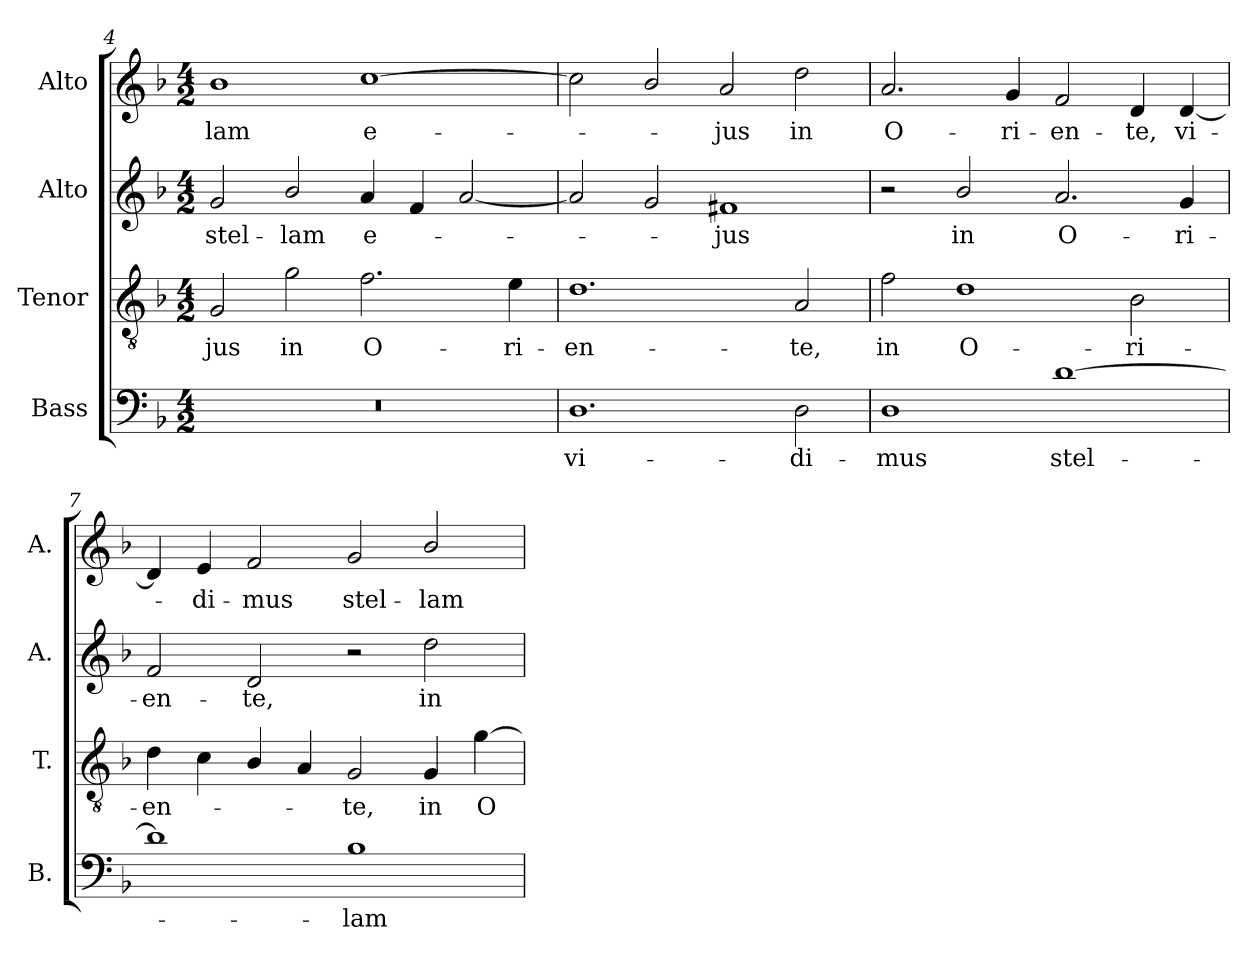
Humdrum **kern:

**kern	**text	**kern	**text	**kern	**text	**kern	**text
*part4	*part4	*part3	*part3	*part2	*part2	*part1	*part1
*staff4	*staff4	*staff3	*staff3	*staff2	*staff2	*staff1	*staff1
*I"Bass	*	*I"Tenor	*	*I"Alto	*	*I"Alto	*
*I'B.	*	*I'T.	*	*I'A.	*	*I'A.	*
*clefF4	*	*clefGv2	*	*clefG2	*	*clefG2	*
*	*	*ITrd7c12	*	*	*	*	*
*k[b-]	*	*k[b-]	*	*k[b-]	*	*k[b-]	*
*F:	*	*F:	*	*F:	*	*F:	*
*M4/2	*	*M4/2	*	*M4/2	*	*M4/2	*
=4	=4	=4	=4	=4	=4	=4	=4
!LO:N:vis=1	!	!	!	!	!	!	!
!	!	!	!LO:LY:b:color=#000000	!	!	!	!
!	!	!	!	!	!LO:LY:b:color=#000000	!	!
!	!	!	!	!	!	!	!LO:LY:b:color=#000000
0r	.	2GGi/	-jus	2gi/	stel-	1b-i	-lam
!	!	!	!LO:LY:b:color=#000000	!	!	!	!
!	!	!	!	!	!LO:LY:b:color=#000000	!	!
.	.	2Gi\	in	2b-i/	-lam	.	.
!	!	!	!LO:LY:b:color=#000000	!	!	!	!
!	!	!	!	!	!LO:LY:b:color=#000000	!	!
!	!	!	!	!	!	!	!LO:LY:b:color=#000000
.	.	2.Fi\	O-	4ai/	e-	[1cci	e-
.	.	.	.	4fi/	.	.	.
.	.	.	.	[2ai/	.	.	.
!	!	!	!LO:LY:b:color=#000000	!	!	!	!
.	.	4Ei\	-ri-	.	.	.	.
!!LO:LB:g=z
=5	=5	=5	=5	=5	=5	=5	=5
!	!LO:LY:b:color=#000000	!	!	!	!	!	!
!	!	!	!LO:LY:b:color=#000000	!	!	!	!
1.Di	vi-	1.Di	-en-	2ai/]	.	2cci\]	.
.	.	.	.	2gi/	.	2b-i/	.
!	!	!	!	!	!LO:LY:b:color=#000000	!	!
!	!	!	!	!	!	!	!LO:LY:b:color=#000000
.	.	.	.	1f#Xi	-jus	2ai/	-jus
!	!LO:LY:b:color=#000000	!	!	!	!	!	!
!	!	!	!LO:LY:b:color=#000000	!	!	!	!
!	!	!	!	!	!	!	!LO:LY:b:color=#000000
2Di\	-di-	2AAi/	-te,	.	.	2ddi\	in
=6	=6	=6	=6	=6	=6	=6	=6
!	!LO:LY:b:color=#000000	!	!	!	!	!	!
!	!	!	!LO:LY:b:color=#000000	!	!	!	!
!	!	!	!	!	!	!	!LO:LY:b:color=#000000
1Di	-mus	2Fi\	in	2r	.	2.ai/	O-
!	!	!	!LO:LY:b:color=#000000	!	!	!	!
!	!	!	!	!	!LO:LY:b:color=#000000	!	!
.	.	1Di	O-	2b-i/	in	.	.
!	!	!	!	!	!	!	!LO:LY:b:color=#000000
.	.	.	.	.	.	4gi/	-ri-
!	!LO:LY:b:color=#000000	!	!	!	!	!	!
!	!	!	!	!	!LO:LY:b:color=#000000	!	!
!	!	!	!	!	!	!	!LO:LY:b:color=#000000
[1di	stel-	.	.	2.ai/	O-	2fi/	-en-
!	!	!	!LO:LY:b:color=#000000	!	!	!	!
!	!	!	!	!	!	!	!LO:LY:b:color=#000000
.	.	2BB-i\	-ri-	.	.	4di/	-te,
!	!	!	!	!	!LO:LY:b:color=#000000	!	!
!	!	!	!	!	!	!	!LO:LY:b:color=#000000
.	.	.	.	4gi/	-ri-	[4di/	vi-
=7	=7	=7	=7	=7	=7	=7	=7
!	!	!	!LO:LY:b:color=#000000	!	!	!	!
!	!	!	!	!	!LO:LY:b:color=#000000	!	!
1di]	.	4Di\	-en-	2fi/	-en-	4di/]	.
!	!	!	!	!	!	!	!LO:LY:b:color=#000000
.	.	4Ci\	.	.	.	4ei/	-di-
!	!	!	!	!	!LO:LY:b:color=#000000	!	!
!	!	!	!	!	!	!	!LO:LY:b:color=#000000
.	.	4BB-i/	.	2di/	-te,	2fi/	-mus
.	.	4AAi/	.	.	.	.	.
!	!LO:LY:b:color=#000000	!	!	!	!	!	!
!	!	!	!LO:LY:b:color=#000000	!	!	!	!
!	!	!	!	!	!	!	!LO:LY:b:color=#000000
1B-i	-lam	2GGi/	-te,	2r	.	2gi/	stel-
!	!	!	!LO:LY:b:color=#000000	!	!	!	!
!	!	!	!	!	!LO:LY:b:color=#000000	!	!
!	!	!	!	!	!	!	!LO:LY:b:color=#000000
.	.	4GGi/	in	2ddi\	in	2b-i/	-lam
!	!	!	!LO:LY:b:color=#000000	!	!	!	!
.	.	[4Gi\	O-	.	.	.	.
=	=	=	=	=	=	=	=
*-	*-	*-	*-	*-	*-	*-	*-
